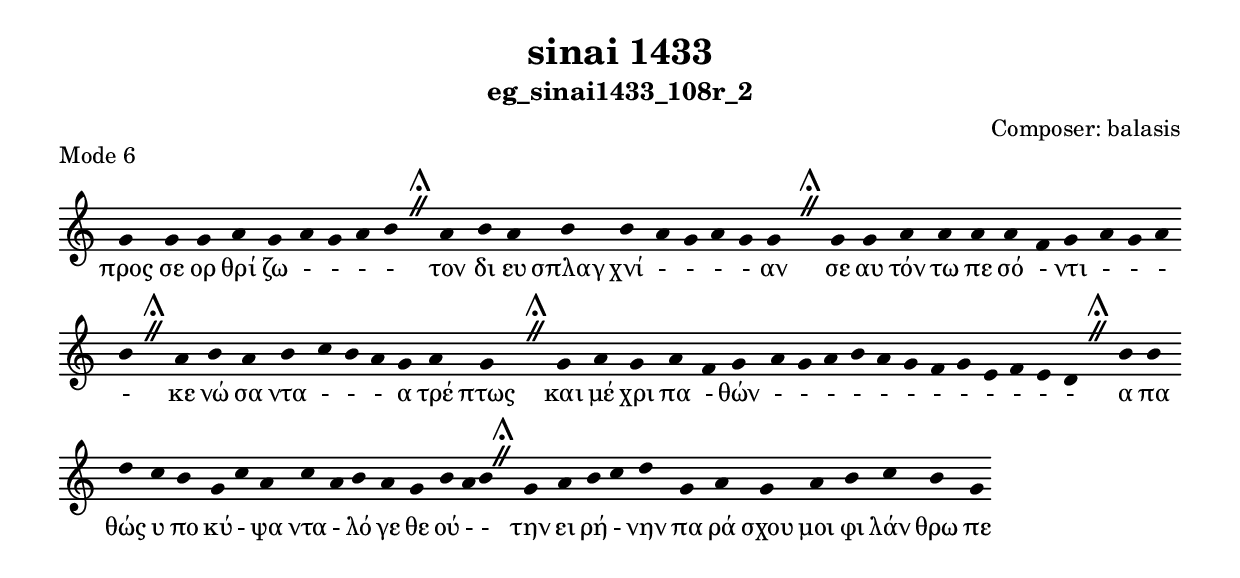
\include "gregorian.ly"

	\header {
 	  title = "sinai 1433"
	  subtitle = "eg_sinai1433_108r_2"
	  composer = "Composer: balasis"
	  piece = "Mode 6"
	}

	chant = {
	  g'4 g'4 g'4 a'4 g'4 a'4 g'4 a'4 b'4 \divisioMaior
 a'4 b'4 a'4 b'4 b'4 a'4 g'4 a'4 g'4 g'4 \divisioMaior
 g'4 g'4 a'4 a'4 a'4 a'4 f'4 g'4 a'4 g'4 a'4 b'4 \divisioMaior
 a'4 b'4 a'4 b'4 c''4 b'4 a'4 g'4 a'4 g'4 \divisioMaior
 g'4 a'4 g'4 a'4 f'4 g'4 a'4 g'4 a'4 b'4 a'4 g'4 f'4 g'4 e'4 f'4 e'4 d'4 \divisioMaior
 b'4 b'4 d''4 c''4 b'4 g'4 c''4 a'4 c''4 a'4 b'4 a'4 g'4 b'4 a'4 b'4 \divisioMaior
 g'4 a'4 b'4 c''4 d''4 g'4 a'4 g'4 a'4 b'4 c''4 b'4 g'4\finalis
	}

	verba = \lyricmode {προς σε ορ θρί ζω -  -  -  - 
τον δι ευ σπλαγ χνί -  -  -  - αν 
σε αυ τόν τω πε σό - ντι -  -  -  - 
κε νώ σα ντα -  -  - α τρέ πτως 
και μέ χρι πα - θών -  -  -  -  -  -  -  -  -  -  -  - 
α πα θώς υ πο κύ - ψα ντα - λό γε θε ού -  - 
την ει ρή - νην πα ρά σχου μοι φι λάν θρω πε 
	}


	\score {
	  \new Staff <<
	  \new Voice = "melody" \chant
	  \new Lyrics = "one" \lyricsto melody \verba
	  >>
	  \layout {
	    \context {
	      \Staff
	      \remove "Time_signature_engraver"
	      \remove "Bar_engraver"
	    }
	    \context {
	      \Voice
	      \remove "Stem_engraver"
	    }
	  }
	}